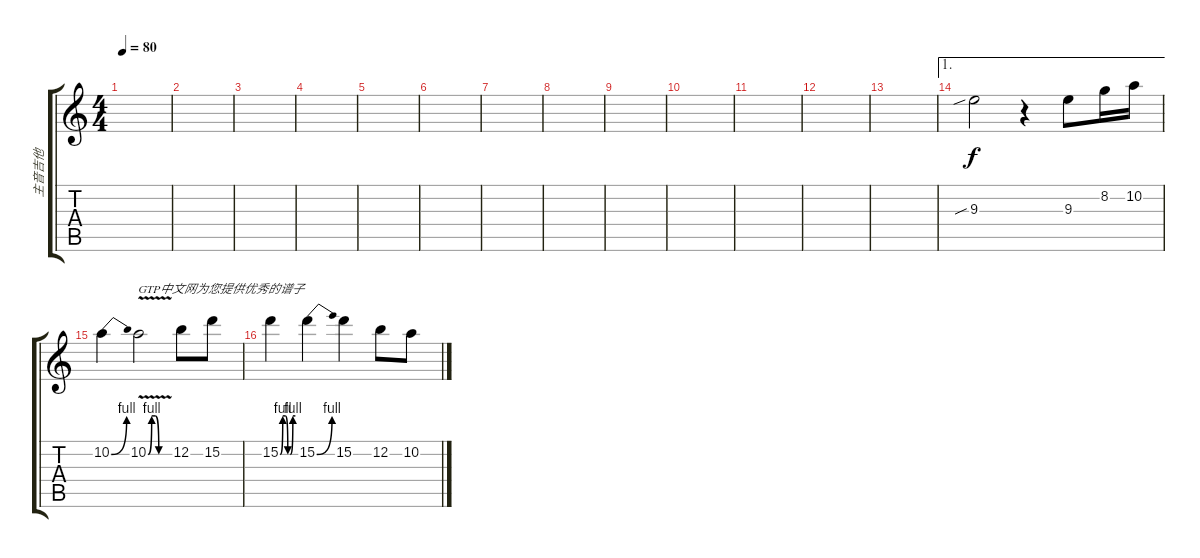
\track ("主音吉他" "主音吉他") {instrument overdrivenguitar}
\staff {score tabs}
\tuning (E4 B3 G3 D3 A2 E2) {hide}
\ts (4 4)
\tempo 80
\clef g2
\ks c
|
|
|
|
|
|
|
|
|
|
|
|
|
\ae 1
9.3{sib}.2 r.4 9.3.8 8.2.16 10.2.16 |
10.2{be (bend 0 0 60 4)}.4 10.2{be (custom 0 0 10 4 20 4 30 0 60 0) v}.2{txt "GTP中文网为您提供优秀的谱子"} 12.2.8 15.2.8 |
15.2{be (custom 0 0 10 4 20 4 30 0 40 0 50 4 60 4)}.4 15.2{be (bend 0 0 60 4)}.4 15.2.4 12.2.8 10.2.8
